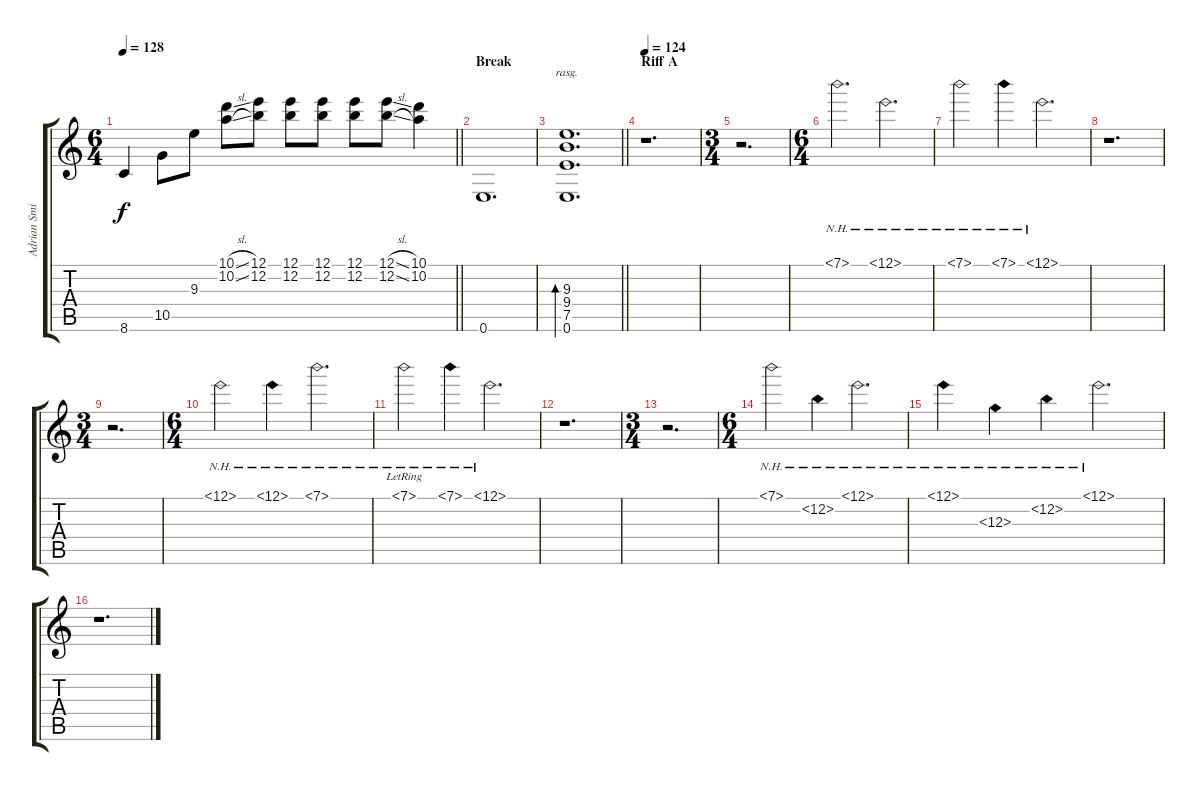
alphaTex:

\track ("Adrian Smith" "Adrian Smi") {instrument electricguitarjazz}
\staff {score tabs}
\tuning (E4 B3 G3 D3 A2 E2) {hide}
\ts (6 4)
\tempo 128
\clef g2
\barLineRight lightlight
\ks c
8.6.4{dy f} 10.5.8 9.3.8 (10.1{sl} 10.2{sl}).8 (12.1 12.2).8 (12.1 12.2).8 (12.1 12.2).8 (12.1 12.2).8 (12.1{sl} 12.2{sl}).8 (10.1 10.2).4 |
\section ("" "Break")
0.6.1{d} |
\barLineRight lightlight
(9.3 9.4 7.5 0.6).1{d bd 120 rasg ii} |
\section ("" "Riff A")
\tempo 124
r.1{d} |
\ts (3 4)
r.2{d} |
\ts (6 4)
7.1{nh}.2{d volume 11} 12.1{nh}.2{d} |
7.1{nh}.2 7.1{nh}.4 12.1{nh}.2{d} |
r.1{d} |
\ts (3 4)
r.2{d} |
\ts (6 4)
12.1{nh}.2 12.1{nh}.4 7.1{nh}.2{d} |
7.1{nh lr}.2 7.1{nh}.4 12.1{nh}.2{d} |
r.1{d} |
\ts (3 4)
r.2{d} |
\ts (6 4)
7.1{nh}.2 12.2{nh}.4 12.1{nh}.2{d} |
12.1{nh}.4 12.3{nh}.4 12.2{nh}.4 12.1{nh}.2{d} |
r.1{d}
